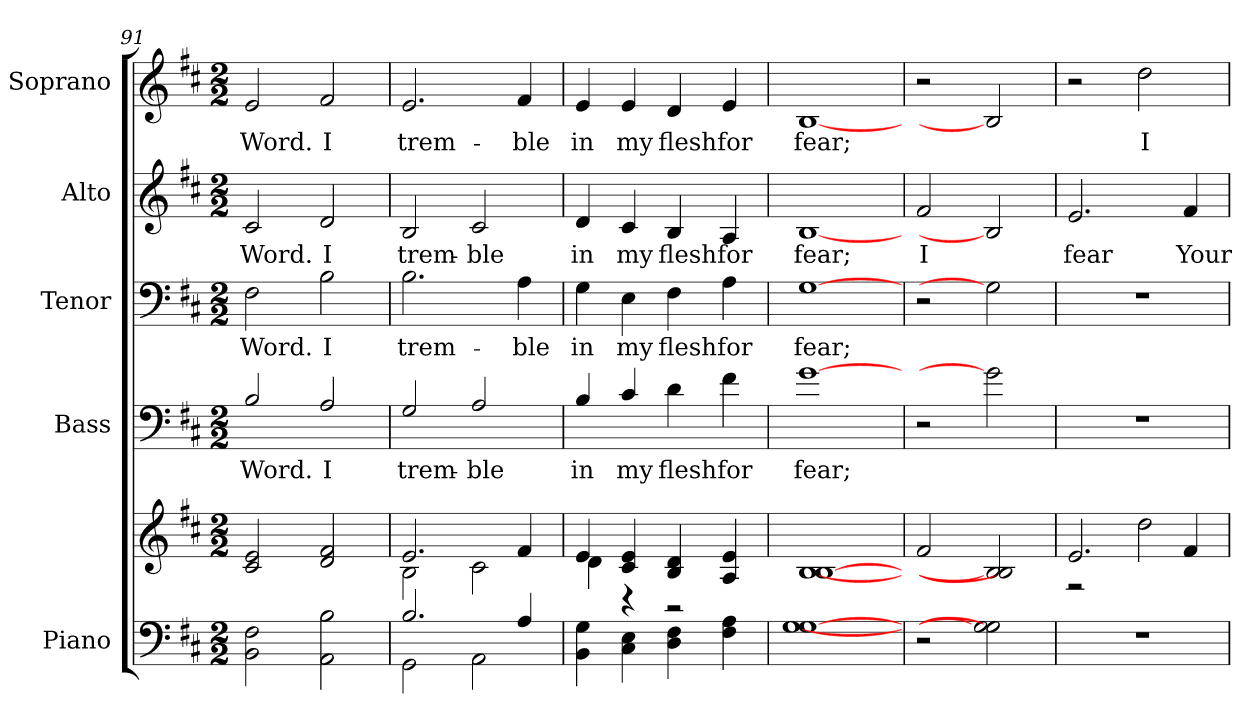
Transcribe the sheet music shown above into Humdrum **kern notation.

**kern	**kern	**kern	**text	**kern	**text	**kern	**text	**kern	**text
*part5	*part5	*part4	*part4	*part3	*part3	*part2	*part2	*part1	*part1
*staff6	*staff5	*staff4	*staff4	*staff3	*staff3	*staff2	*staff2	*staff1	*staff1
*I"Piano	*	*I"Bass	*	*I"Tenor	*	*I"Alto	*	*I"Soprano	*
*I'Pno.	*	*I'B.	*	*I'T.	*	*I'A.	*	*I'S.	*
*clefF4	*clefG2	*clefF4	*	*clefF4	*	*clefG2	*	*clefG2	*
*	*	*ITrd7c12	*	*	*	*	*	*	*
*k[f#c#]	*k[f#c#]	*k[f#c#]	*	*k[f#c#]	*	*k[f#c#]	*	*k[f#c#]	*
*D:	*D:	*D:	*	*D:	*	*D:	*	*D:	*
*M2/2	*M2/2	*M2/2	*	*M2/2	*	*M2/2	*	*M2/2	*
=91	=91	=91	=91	=91	=91	=91	=91	=91	=91
!	!	!	!LO:LY:b:color=#000000	!	!	!	!	!	!
!	!	!	!	!	!LO:LY:b:color=#000000	!	!	!	!
!	!	!	!	!	!	!	!LO:LY:b:color=#000000	!	!
!	!	!	!	!	!	!	!	!	!LO:LY:b:color=#000000
2BBi\ 2F#i	2c#i/ 2ei	2BBi/	Word.	2F#i\	Word.	2c#i/	Word.	2ei/	Word.
!	!	!	!LO:LY:b:color=#000000	!	!	!	!	!	!
!	!	!	!	!	!LO:LY:b:color=#000000	!	!	!	!
!	!	!	!	!	!	!	!LO:LY:b:color=#000000	!	!
!	!	!	!	!	!	!	!	!	!LO:LY:b:color=#000000
2AAi\ 2Bi	2di/ 2f#i	2AAi/	I	2Bi\	I	2di/	I	2f#i/	I
=92	=92	=92	=92	=92	=92	=92	=92	=92	=92
*^	*^	*	*	*	*	*	*	*	*
!	!	!	!	!	!LO:LY:b:color=#000000	!	!	!	!	!	!
!	!	!	!	!	!	!	!LO:LY:b:color=#000000	!	!	!	!
!	!	!	!	!	!	!	!	!	!LO:LY:b:color=#000000	!	!
!	!	!	!	!	!	!	!	!	!	!	!LO:LY:b:color=#000000
2.Bi/	2GGi\	2.ei/	2Bi\	2GGi/	trem-	2.Bi\	trem-	2Bi/	trem-	2.ei/	trem-
!	!	!	!	!	!LO:LY:b:color=#000000	!	!	!	!	!	!
!	!	!	!	!	!	!	!	!	!LO:LY:b:color=#000000	!	!
.	2AAi\	.	2c#i\	2AAi/	-ble	.	.	2c#i/	-ble	.	.
!	!	!	!	!	!	!	!LO:LY:b:color=#000000	!	!	!	!
!	!	!	!	!	!	!	!	!	!	!	!LO:LY:b:color=#000000
4Ai/	.	4f#i/	.	.	.	4Ai\	-ble	.	.	4f#i/	-ble
*v	*v	*	*	*	*	*	*	*	*	*	*
=93	=93	=93	=93	=93	=93	=93	=93	=93	=93	=93
!	!	!	!	!LO:LY:b:color=#000000	!	!	!	!	!	!
!	!	!	!	!	!	!LO:LY:b:color=#000000	!	!	!	!
!	!	!	!	!	!	!	!	!LO:LY:b:color=#000000	!	!
!	!	!	!	!	!	!	!	!	!	!LO:LY:b:color=#000000
4BBi\ 4Gi	4ei/	4di\	4BBi/	in	4Gi\	in	4di/	in	4ei/	in
!	!	!	!	!LO:LY:b:color=#000000	!	!	!	!	!	!
!	!	!	!	!	!	!LO:LY:b:color=#000000	!	!	!	!
!	!	!	!	!	!	!	!	!LO:LY:b:color=#000000	!	!
!	!	!	!	!	!	!	!	!	!	!LO:LY:b:color=#000000
4C#i\ 4Ei	4c#i/ 4ei	4r	4C#i/	my	4Ei\	my	4c#i/	my	4ei/	my
!	!	!	!	!LO:LY:b:color=#000000	!	!	!	!	!	!
!	!	!	!	!	!	!LO:LY:b:color=#000000	!	!	!	!
!	!	!	!	!	!	!	!	!LO:LY:b:color=#000000	!	!
!	!	!	!	!	!	!	!	!	!	!LO:LY:b:color=#000000
4Di\ 4F#i	4Bi/ 4di	2r	4Di\	flesh	4F#i\	flesh	4Bi/	flesh	4di/	flesh
!	!	!	!	!LO:LY:b:color=#000000	!	!	!	!	!	!
!	!	!	!	!	!	!LO:LY:b:color=#000000	!	!	!	!
!	!	!	!	!	!	!	!	!LO:LY:b:color=#000000	!	!
!	!	!	!	!	!	!	!	!	!	!LO:LY:b:color=#000000
4F#i\ 4Ai	4Ai/ 4ei	.	4F#i\	for	4Ai\	for	4Ai/	for	4ei/	for
*	*v	*v	*	*	*	*	*	*	*	*
=94	=94	=94	=94	=94	=94	=94	=94	=94	=94
!	!	!	!LO:LY:b:color=#000000	!	!	!	!	!	!
!	!	!	!	!	!LO:LY:b:color=#000000	!	!	!	!
!	!	!	!	!	!	!	!LO:LY:b:color=#000000	!	!
!	!	!	!	!	!	!	!	!	!LO:LY:b:color=#000000
[1Gi [1Gi	[1Bi [1Bi	[1Gi	fear;	[1Gi	fear;	[1Bi	fear;	[1Bi	fear;
=95	=95	=95	=95	=95	=95	=95	=95	=95	=95
!	!	!	!	!	!	!	!LO:LY:b:color=#000000	!	!
2r	2f#i/	2r	.	2r	.	2f#i/	I	2r	.
2Gi] 2Gi]	2Bi] 2Bi]	2Gi]	.	2Gi]	.	2Bi]	.	2Bi]	.
!!LO:PB:g=z
=96	=96	=96	=96	=96	=96	=96	=96	=96	=96
*	*^	*	*	*	*	*	*	*	*
!	!	!	!	!	!	!	!	!LO:LY:b:color=#000000	!	!
1r	2.ei/	2r	1r	.	1r	.	2.ei/	fear	2r	.
!	!	!	!	!	!	!	!	!	!	!LO:LY:b:color=#000000
.	.	2ddi\	.	.	.	.	.	.	2ddi\	I
!	!	!	!	!	!	!	!	!LO:LY:b:color=#000000	!	!
.	4f#i/	.	.	.	.	.	4f#i/	Your	.	.
*	*v	*v	*	*	*	*	*	*	*	*
=	=	=	=	=	=	=	=	=	=
*-	*-	*-	*-	*-	*-	*-	*-	*-	*-
